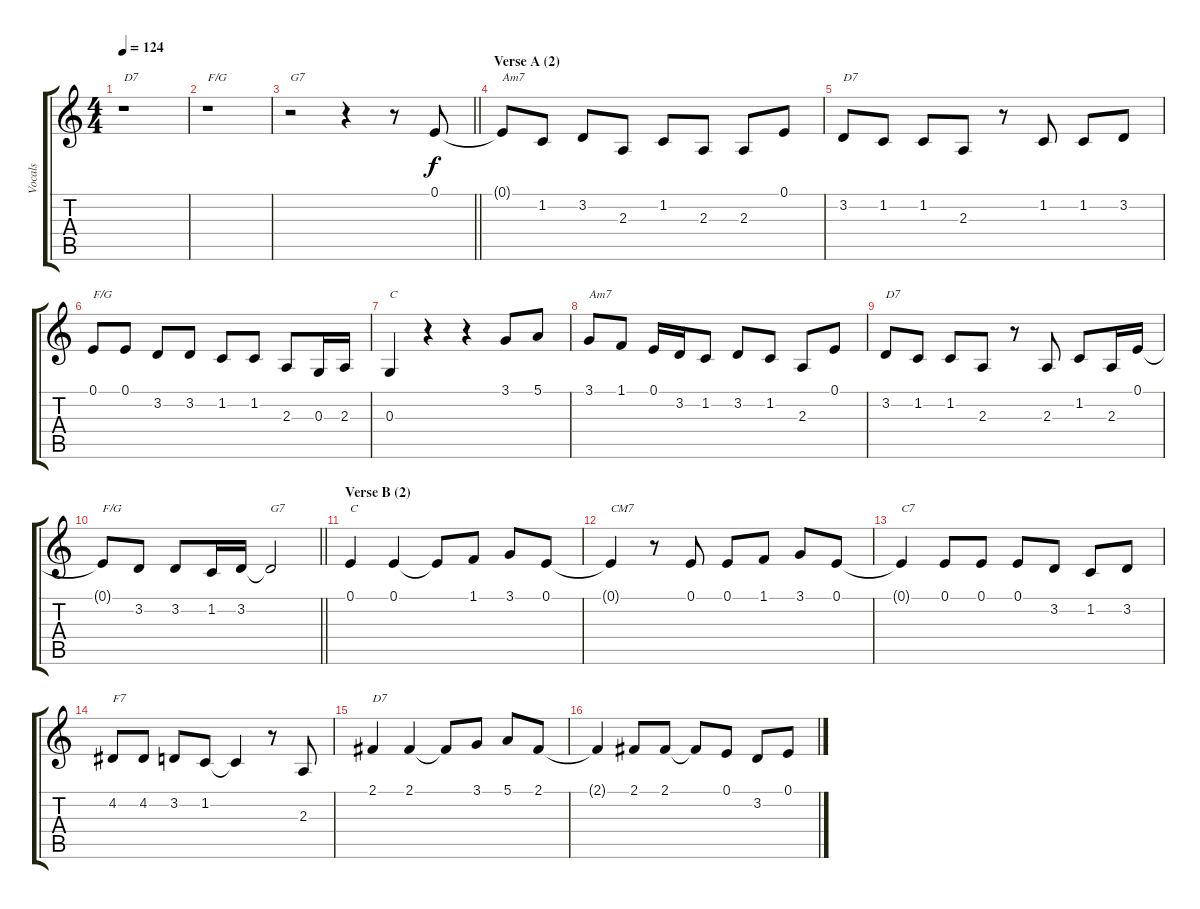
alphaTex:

\track ("Vocals" "Vocals") {instrument sopranosax}
\staff {score tabs}
\tuning (E4 B3 G3 D3 A2 E2) {hide}
\ts (4 4)
\tempo 124
\clef g2
\ks aminor
r.1{txt "D7" dy f} |
r.1{txt "F/G"} |
\barLineRight lightlight
r.2{txt "G7"} r.4 r.8 0.1.8 |
\section ("" "Verse A (2)")
0.1{t}.8{txt "Am7"} 1.2.8 3.2.8 2.3.8 1.2.8 2.3.8 2.3.8 0.1.8 |
3.2.8{txt "D7"} 1.2.8 1.2.8 2.3.8 r.8 1.2.8 1.2.8 3.2.8 |
0.1.8{txt "F/G"} 0.1.8 3.2.8 3.2.8 1.2.8 1.2.8 2.3.8 0.3.16 2.3.16 |
0.3.4{txt "C"} r.4 r.4 3.1.8 5.1.8 |
3.1.8{txt "Am7"} 1.1.8 0.1.16 3.2.16 1.2.8 3.2.8 1.2.8 2.3.8 0.1.8 |
3.2.8{txt "D7"} 1.2.8 1.2.8 2.3.8 r.8 2.3.8 1.2.8 2.3.16 0.1.16 |
\barLineRight lightlight
0.1{t}.8{txt "F/G"} 3.2.8 3.2.8 1.2.16 3.2.16 3.2{t}.2{txt "G7"} |
\section ("" "Verse B (2)")
0.1.4{txt "C"} 0.1.4 0.1{t}.8 1.1.8 3.1.8 0.1.8 |
0.1{t}.4{txt "CM7"} r.8 0.1.8 0.1.8 1.1.8 3.1.8 0.1.8 |
0.1{t}.4{txt "C7"} 0.1.8 0.1.8 0.1.8 3.2.8 1.2.8 3.2.8 |
4.2.8{txt "F7"} 4.2.8 3.2.8 1.2.8 1.2{t}.4 r.8 2.3.8 |
2.1.4{txt "D7"} 2.1.4 2.1{t}.8 3.1.8 5.1.8 2.1.8 |
2.1{t}.4 2.1.8 2.1.8 2.1{t}.8 0.1.8 3.2.8 0.1.8
